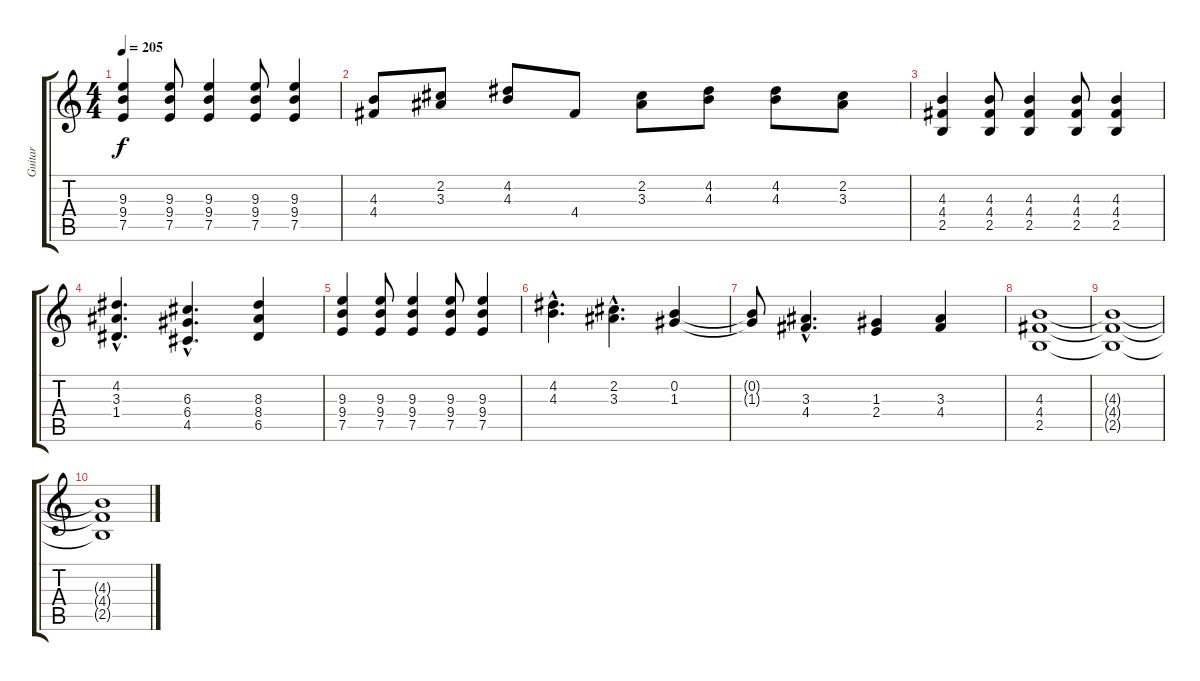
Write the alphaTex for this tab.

\track ("Guitar" "Guitar") {instrument distortionguitar}
\staff {score tabs}
\tuning (E4 B3 G3 D3 A2 E2) {hide}
\ts (4 4)
\tempo 205
\clef g2
\ks c
(9.3 9.4 7.5).4{dy f} (9.3 9.4 7.5).8 (9.3 9.4 7.5).4 (9.3 9.4 7.5).8 (9.3 9.4 7.5).4 |
(4.3 4.4).8 (2.2 3.3).8 (4.2 4.3).8 4.4.8 (2.2 3.3).8 (4.2 4.3).8 (4.2 4.3).8 (2.2 3.3).8 |
(4.3 4.4 2.5).4 (4.3 4.4 2.5).8 (4.3 4.4 2.5).4 (4.3 4.4 2.5).8 (4.3 4.4 2.5).4 |
(4.2{hac} 3.3{hac} 1.4{hac}).4{d} (6.3{hac} 6.4{hac} 4.5{hac}).4{d} (8.3 8.4 6.5).4 |
(9.3 9.4 7.5).4 (9.3 9.4 7.5).8 (9.3 9.4 7.5).4 (9.3 9.4 7.5).8 (9.3 9.4 7.5).4 |
(4.2{hac} 4.3{hac}).4{d} (2.2{hac} 3.3{hac}).4{d} (0.2 1.3).4 |
(0.2{t} 1.3{t}).8 (3.3{hac} 4.4{hac}).4{d} (1.3 2.4).4 (3.3 4.4).4 |
(4.3 4.4 2.5).1 |
(4.3{t} 4.4{t} 2.5{t}).1 |
(4.3{t} 4.4{t} 2.5{t}).1
